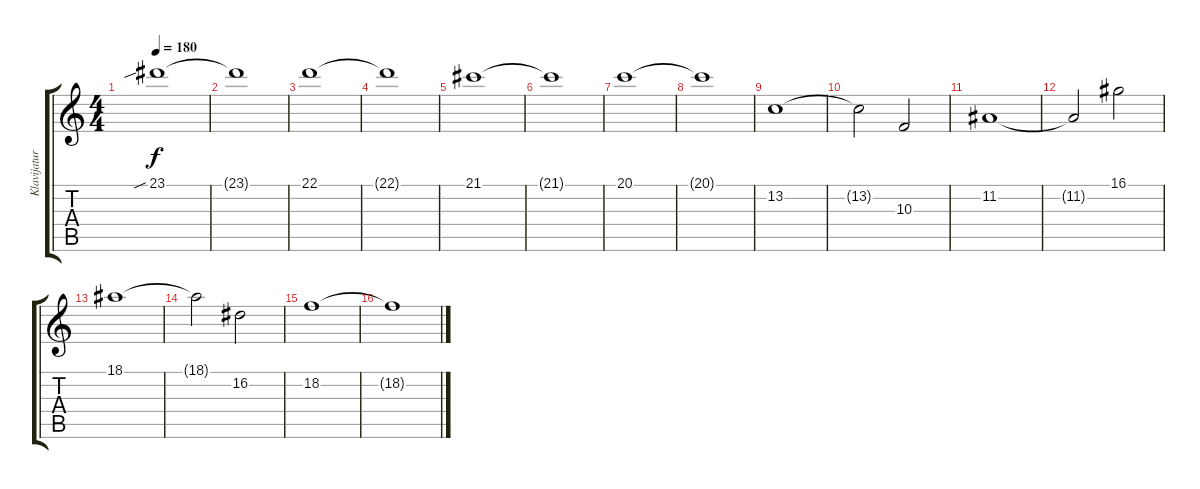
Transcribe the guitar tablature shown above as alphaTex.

\track ("Klavijature/studio efekti" "Klavijatur") {instrument synthbrass1}
\staff {score tabs}
\tuning (E4 B3 G3 D3 A2 E2) {hide}
\ts (4 4)
\tempo 180
\clef g2
\ks c
23.1{sib}.1{dy f} |
23.1{t}.1 |
22.1.1 |
22.1{t}.1 |
21.1.1 |
21.1{t}.1 |
20.1.1 |
20.1{t}.1 |
13.2.1 |
13.2{t}.2 10.3.2 |
11.2.1 |
11.2{t}.2 16.1.2 |
18.1.1 |
18.1{t}.2 16.2.2 |
18.2.1 |
18.2{t}.1
